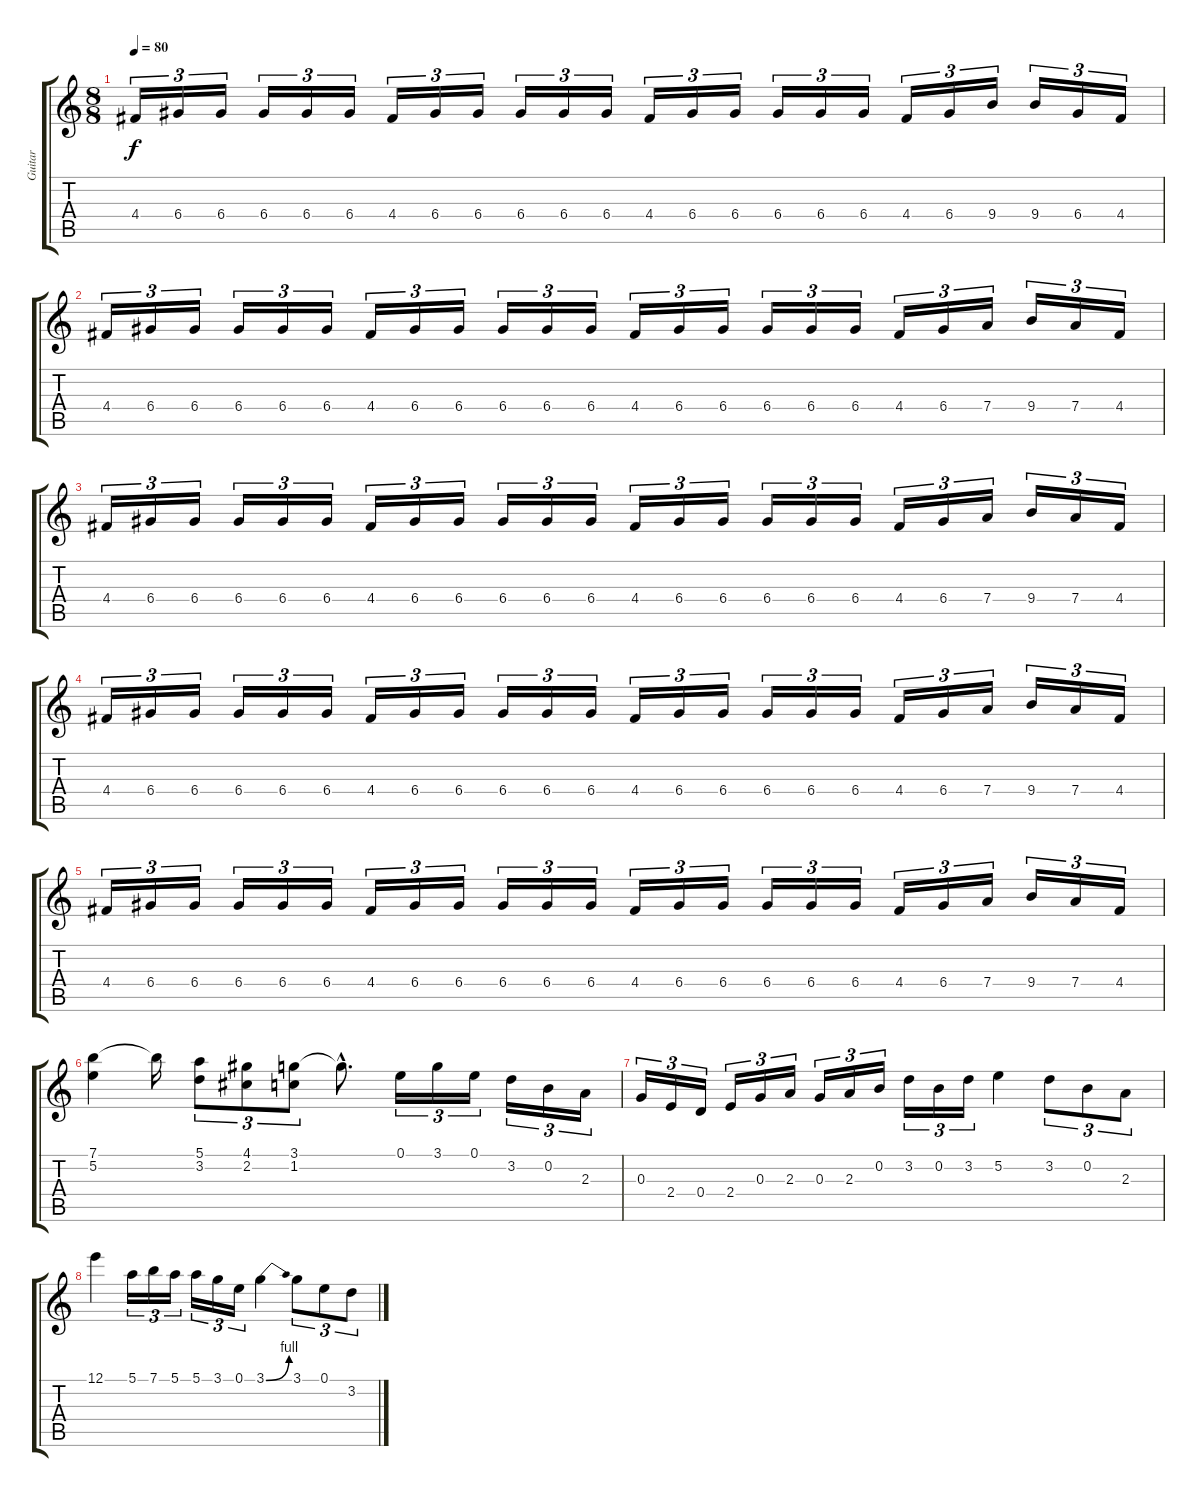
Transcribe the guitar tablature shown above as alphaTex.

\track ("Guitar" "Guitar") {instrument distortionguitar}
\staff {score tabs}
\tuning (E4 B3 G3 D3 A2 E2) {hide}
\ts (8 8)
\tempo 80
\clef g2
\ks c
4.4.16{tu (3 2) dy f} 6.4.16{tu (3 2)} 6.4.16{tu (3 2)} 6.4.16{tu (3 2)} 6.4.16{tu (3 2)} 6.4.16{tu (3 2)} 4.4.16{tu (3 2)} 6.4.16{tu (3 2)} 6.4.16{tu (3 2)} 6.4.16{tu (3 2)} 6.4.16{tu (3 2)} 6.4.16{tu (3 2)} 4.4.16{tu (3 2)} 6.4.16{tu (3 2)} 6.4.16{tu (3 2)} 6.4.16{tu (3 2)} 6.4.16{tu (3 2)} 6.4.16{tu (3 2)} 4.4.16{tu (3 2)} 6.4.16{tu (3 2)} 9.4.16{tu (3 2)} 9.4.16{tu (3 2)} 6.4.16{tu (3 2)} 4.4.16{tu (3 2)} |
4.4.16{tu (3 2) volume 10} 6.4.16{tu (3 2)} 6.4.16{tu (3 2)} 6.4.16{tu (3 2)} 6.4.16{tu (3 2)} 6.4.16{tu (3 2)} 4.4.16{tu (3 2)} 6.4.16{tu (3 2)} 6.4.16{tu (3 2)} 6.4.16{tu (3 2)} 6.4.16{tu (3 2)} 6.4.16{tu (3 2)} 4.4.16{tu (3 2)} 6.4.16{tu (3 2)} 6.4.16{tu (3 2)} 6.4.16{tu (3 2)} 6.4.16{tu (3 2)} 6.4.16{tu (3 2)} 4.4.16{tu (3 2)} 6.4.16{tu (3 2)} 7.4.16{tu (3 2)} 9.4.16{tu (3 2)} 7.4.16{tu (3 2)} 4.4.16{tu (3 2)} |
4.4.16{tu (3 2)} 6.4.16{tu (3 2)} 6.4.16{tu (3 2)} 6.4.16{tu (3 2)} 6.4.16{tu (3 2)} 6.4.16{tu (3 2)} 4.4.16{tu (3 2)} 6.4.16{tu (3 2)} 6.4.16{tu (3 2)} 6.4.16{tu (3 2)} 6.4.16{tu (3 2)} 6.4.16{tu (3 2)} 4.4.16{tu (3 2)} 6.4.16{tu (3 2)} 6.4.16{tu (3 2)} 6.4.16{tu (3 2)} 6.4.16{tu (3 2)} 6.4.16{tu (3 2)} 4.4.16{tu (3 2)} 6.4.16{tu (3 2)} 7.4.16{tu (3 2)} 9.4.16{tu (3 2)} 7.4.16{tu (3 2)} 4.4.16{tu (3 2)} |
4.4.16{tu (3 2)} 6.4.16{tu (3 2)} 6.4.16{tu (3 2)} 6.4.16{tu (3 2)} 6.4.16{tu (3 2)} 6.4.16{tu (3 2)} 4.4.16{tu (3 2)} 6.4.16{tu (3 2)} 6.4.16{tu (3 2)} 6.4.16{tu (3 2)} 6.4.16{tu (3 2)} 6.4.16{tu (3 2)} 4.4.16{tu (3 2)} 6.4.16{tu (3 2)} 6.4.16{tu (3 2)} 6.4.16{tu (3 2)} 6.4.16{tu (3 2)} 6.4.16{tu (3 2)} 4.4.16{tu (3 2)} 6.4.16{tu (3 2)} 7.4.16{tu (3 2)} 9.4.16{tu (3 2)} 7.4.16{tu (3 2)} 4.4.16{tu (3 2)} |
4.4.16{tu (3 2)} 6.4.16{tu (3 2)} 6.4.16{tu (3 2)} 6.4.16{tu (3 2)} 6.4.16{tu (3 2)} 6.4.16{tu (3 2)} 4.4.16{tu (3 2)} 6.4.16{tu (3 2)} 6.4.16{tu (3 2)} 6.4.16{tu (3 2)} 6.4.16{tu (3 2)} 6.4.16{tu (3 2)} 4.4.16{tu (3 2)} 6.4.16{tu (3 2)} 6.4.16{tu (3 2)} 6.4.16{tu (3 2)} 6.4.16{tu (3 2)} 6.4.16{tu (3 2)} 4.4.16{tu (3 2)} 6.4.16{tu (3 2)} 7.4.16{tu (3 2)} 9.4.16{tu (3 2)} 7.4.16{tu (3 2)} 4.4.16{tu (3 2)} |
(7.1 5.2).4{volume 13} 7.1{t}.16 (5.1 3.2).8{tu (3 2)} (4.1 2.2).8{tu (3 2)} (3.1 1.2).8{tu (3 2)} 3.1{hac t}.8{d} 0.1.16{tu (3 2)} 3.1.16{tu (3 2)} 0.1.16{tu (3 2)} 3.2.16{tu (3 2)} 0.2.16{tu (3 2)} 2.3.16{tu (3 2)} |
0.3.16{tu (3 2)} 2.4.16{tu (3 2)} 0.4.16{tu (3 2)} 2.4.16{tu (3 2)} 0.3.16{tu (3 2)} 2.3.16{tu (3 2)} 0.3.16{tu (3 2)} 2.3.16{tu (3 2)} 0.2.16{tu (3 2)} 3.2.16{tu (3 2)} 0.2.16{tu (3 2)} 3.2.16{tu (3 2)} 5.2.4 3.2.8{tu (3 2)} 0.2.8{tu (3 2)} 2.3.8{tu (3 2)} |
12.1.4 5.1.16{tu (3 2)} 7.1.16{tu (3 2)} 5.1.16{tu (3 2)} 5.1.16{tu (3 2)} 3.1.16{tu (3 2)} 0.1.16{tu (3 2)} 3.1{be (bend 0 0 60 4)}.4 3.1.8{tu (3 2)} 0.1.8{tu (3 2)} 3.2.8{tu (3 2)}
